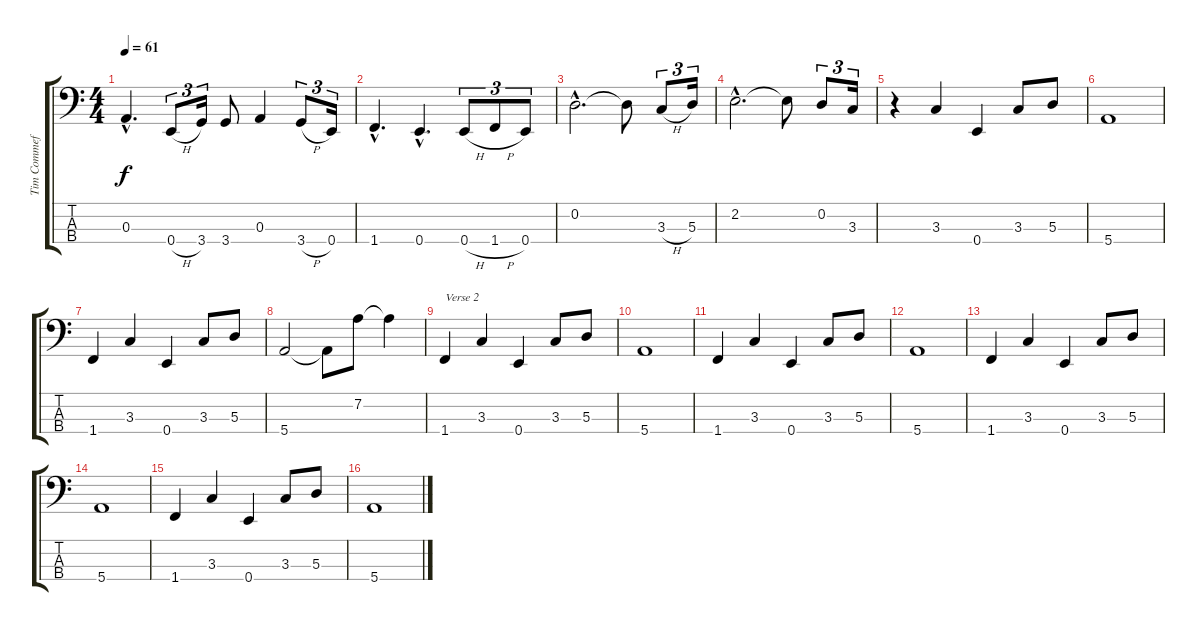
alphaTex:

\track ("Tim Commeford" "Tim Commef") {instrument electricbassfinger}
\staff {score tabs}
\tuning (G2 D2 A1 E1) {hide}
\ts (4 4)
\tempo 61
\clef f4
\ks c
0.3{hac}.4{d dy f} 0.4{h}.8{tu (3 2)} 3.4.16{tu (3 2)} 3.4.8 0.3.4 3.4{h}.8{tu (3 2)} 0.4.16{tu (3 2)} |
1.4{hac}.4{d} 0.4{hac}.4{d} 0.4{h}.8{tu (3 2)} 1.4{h}.8{tu (3 2)} 0.4.8{tu (3 2)} |
0.2{hac}.2{d} 0.2{t}.8 3.3{h}.8{tu (3 2)} 5.3.16{tu (3 2)} |
2.2{hac}.2{d} 2.2{t}.8 0.2.8{tu (3 2)} 3.3.16{tu (3 2)} |
r.4 3.3.4 0.4.4 3.3.8 5.3.8 |
5.4.1 |
1.4.4 3.3.4 0.4.4 3.3.8 5.3.8 |
5.4.2 5.4{t}.8 7.2.8 7.2{t}.4 |
1.4.4{txt "Verse 2"} 3.3.4 0.4.4 3.3.8 5.3.8 |
5.4.1 |
1.4.4 3.3.4 0.4.4 3.3.8 5.3.8 |
5.4.1 |
1.4.4 3.3.4 0.4.4 3.3.8 5.3.8 |
5.4.1 |
1.4.4 3.3.4 0.4.4 3.3.8 5.3.8 |
5.4.1
